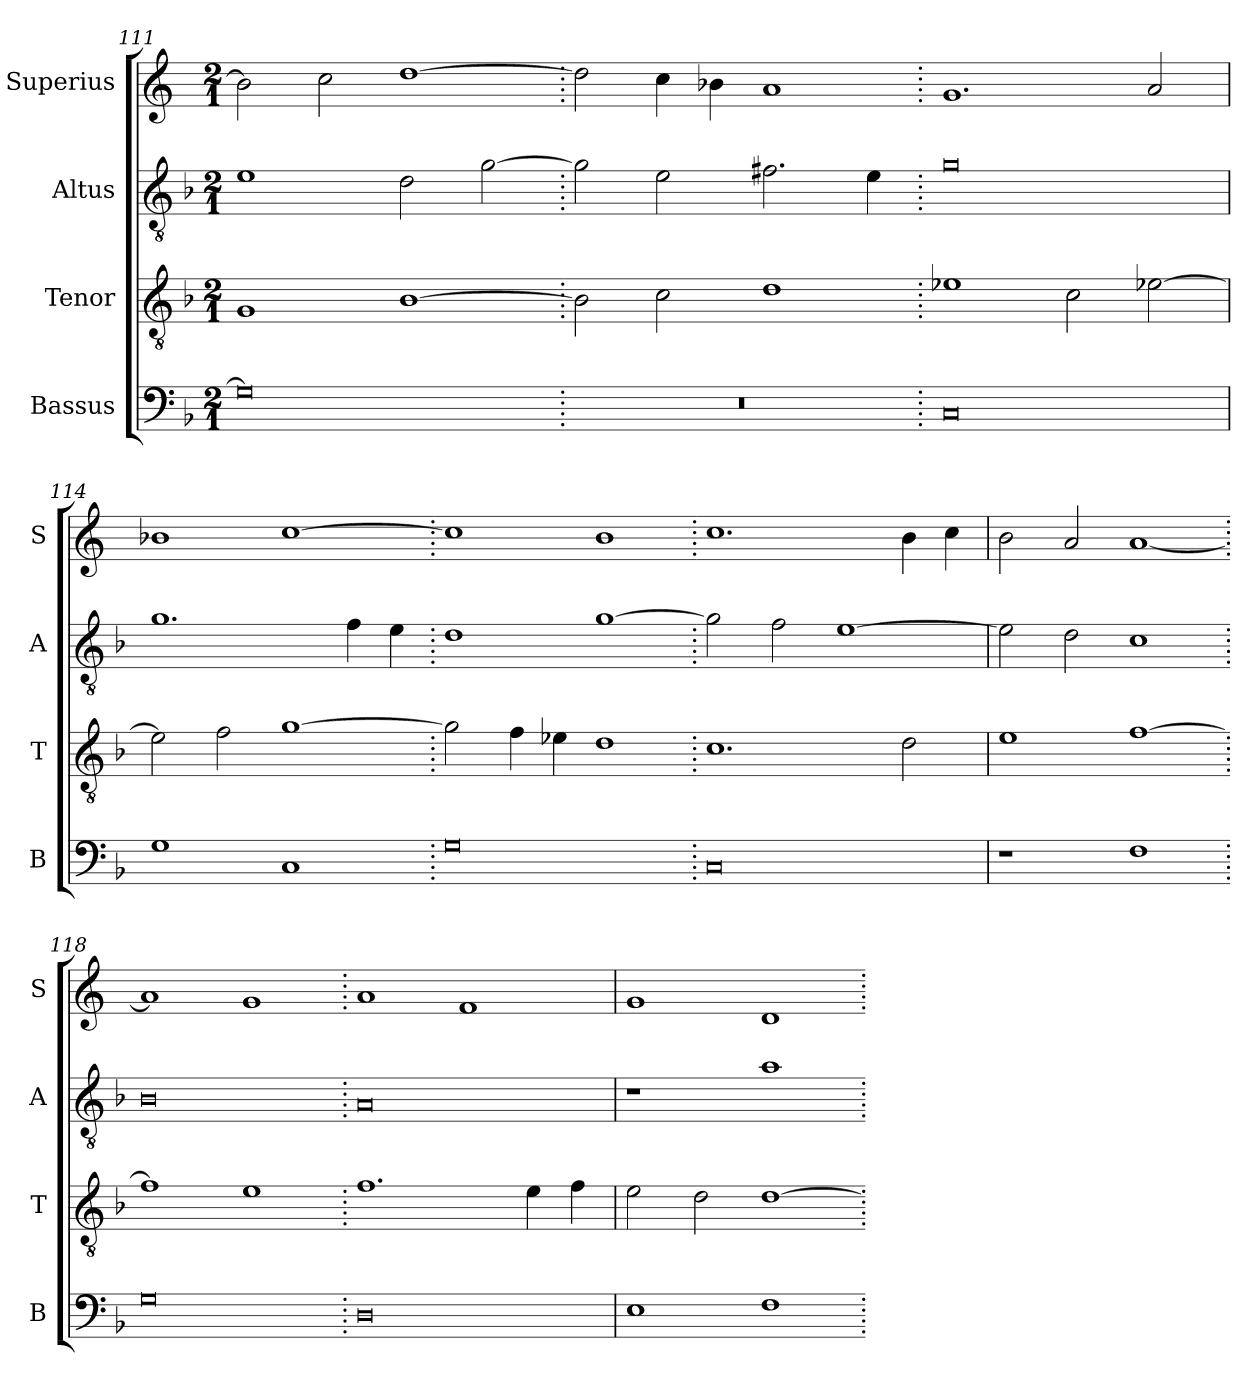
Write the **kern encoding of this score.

**kern	**kern	**kern	**kern
*part4	*part3	*part2	*part1
*staff4	*staff3	*staff2	*staff1
*I"Bassus	*I"Tenor	*I"Altus	*I"Superius
*I'B	*I'T	*I'A	*I'S
*clefF4	*clefGv2	*clefGv2	*clefG2
*k[b-]	*k[b-]	*k[b-]	*k[]
*M2/1	*M2/1	*M2/1	*M2/1
=111	=111	=111	=111
0G]	1G	1e	2b-\]
.	.	.	2cc\
.	[1B-	2d\	[1dd
.	.	[2g\	.
=112.	=112.	=112.	=112.
0r	2B-\]	2g\]	2dd\]
.	2c\	2e\	4cc\
.	.	.	4b-X\
.	1d	2.f#X\	1a
.	.	4e\	.
=113.	=113.	=113.	=113.
0C	1e-X	0g	1.g
.	2c\	.	.
.	[2e-X\	.	2a/
=114	=114	=114	=114
1G	2e-\]	1.g	1b-X
.	2f\	.	.
1C	[1g	.	[1cc
.	.	4f\	.
.	.	4e\	.
=115.	=115.	=115.	=115.
0G	2g\]	1d	1cc]
.	4f\	.	.
.	4e-X\	.	.
.	1d	[1g	1b
=116.	=116.	=116.	=116.
0C	1.c	2g\]	1.cc
.	.	2f\	.
.	.	[1e	.
.	2d\	.	4b\
.	.	.	4cc\
=117	=117	=117	=117
1r	1e	2e\]	2b\
.	.	2d\	2a/
1F	[1f	1c	[1a
=118.	=118.	=118.	=118.
0G	1f]	0B-	1a]
.	1e	.	1g
=119.	=119.	=119.	=119.
0D	1.f	0A	1a
.	.	.	1f
.	4e\	.	.
.	4f\	.	.
=120	=120	=120	=120
1E	2e\	1r	1g
.	2d\	.	.
1F	[1d	1a	1d
=.	=.	=.	=.
*-	*-	*-	*-
